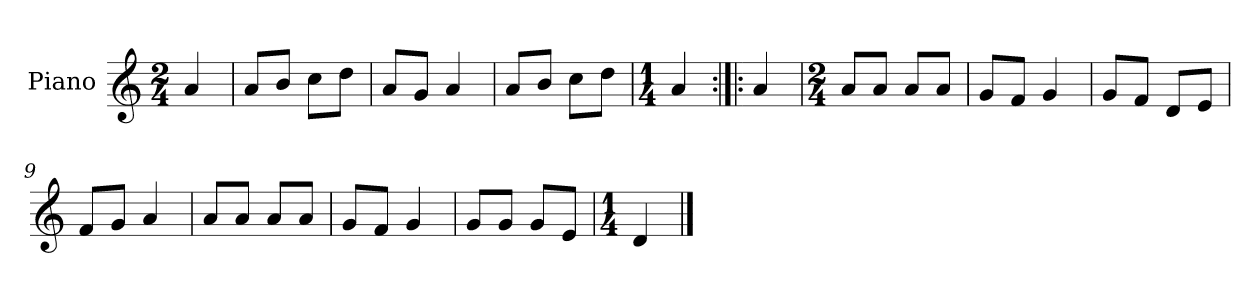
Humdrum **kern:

**kern
*part1
*staff1
*I"Piano
*I'Pno.
*clefG2
*k[]
*M2/4
=
4a/
=1
8a/L
8b/J
8cc\L
8dd\J
=2
8a/L
8g/J
4a/
=3
8a/L
8b/J
8cc\L
8dd\J
=4
*M1/4
4a/
=5:|!|:
4a/
=6
*M2/4
8a/L
8a/J
8a/L
8a/J
=7
8g/L
8f/J
4g/
=8
8g/L
8f/J
8d/L
8e/J
=9
8f/L
8g/J
4a/
!!LO:LB:g=z
=10
8a/L
8a/J
8a/L
8a/J
=11
8g/L
8f/J
4g/
=12
8g/L
8g/J
8g/L
8e/J
=13
*M1/4
4d/
==
*-
